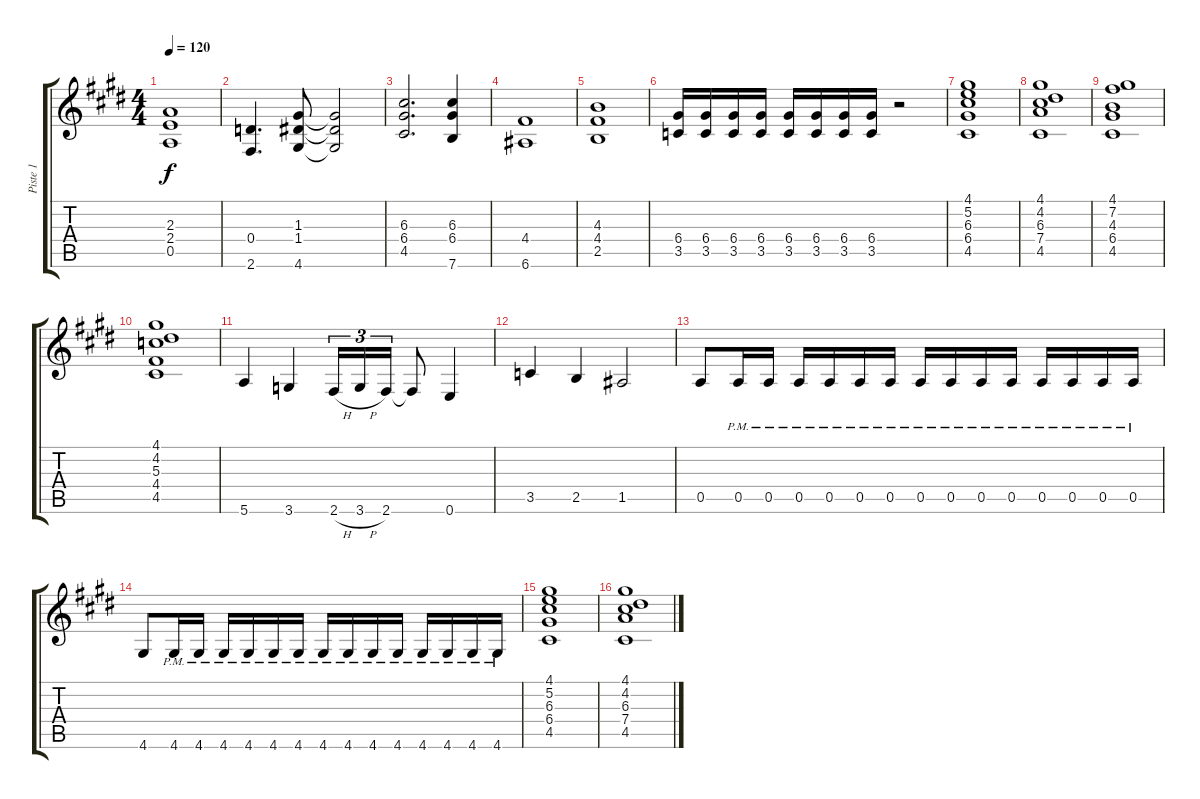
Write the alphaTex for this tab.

\track ("Piste 1" "Piste 1") {instrument distortionguitar}
\staff {score tabs}
\tuning (E4 B3 G3 D3 A2 E2) {hide}
\ts (4 4)
\tempo 120
\clef g2
\ks c#minor
(2.3 2.4 0.5).1{dy f} |
(0.4 2.6).4{d} (1.3 1.4 4.6).8 (1.3{t} 1.4{t} 4.6{t}).2 |
(6.3 6.4 4.5).2{d} (6.3 6.4 7.6).4 |
(4.4 6.6).1 |
(4.3 4.4 2.5).1 |
(6.4 3.5).16 (6.4 3.5).16 (6.4 3.5).16 (6.4 3.5).16 (6.4 3.5).16 (6.4 3.5).16 (6.4 3.5).16 (6.4 3.5).16 r.2 |
(4.1 5.2 6.3 6.4 4.5).1 |
(4.1 4.2 6.3 7.4 4.5).1 |
(4.1 7.2 4.3 6.4 4.5).1 |
(4.1 4.2 5.3 4.4 4.5).1 |
5.6.4 3.6.4 2.6{h}.16{tu (3 2)} 3.6{h}.16{tu (3 2)} 2.6.16{tu (3 2)} 2.6{t}.8 0.6.4 |
3.5.4 2.5.4 1.5.2 |
0.5.8 0.5{pm}.16 0.5{pm}.16 0.5{pm}.16 0.5{pm}.16 0.5{pm}.16 0.5{pm}.16 0.5{pm}.16 0.5{pm}.16 0.5{pm}.16 0.5{pm}.16 0.5{pm}.16 0.5{pm}.16 0.5{pm}.16 0.5{pm}.16 |
4.6.8 4.6{pm}.16 4.6{pm}.16 4.6{pm}.16 4.6{pm}.16 4.6{pm}.16 4.6{pm}.16 4.6{pm}.16 4.6{pm}.16 4.6{pm}.16 4.6{pm}.16 4.6{pm}.16 4.6{pm}.16 4.6{pm}.16 4.6{pm}.16 |
(4.1 5.2 6.3 6.4 4.5).1 |
(4.1 4.2 6.3 7.4 4.5).1
